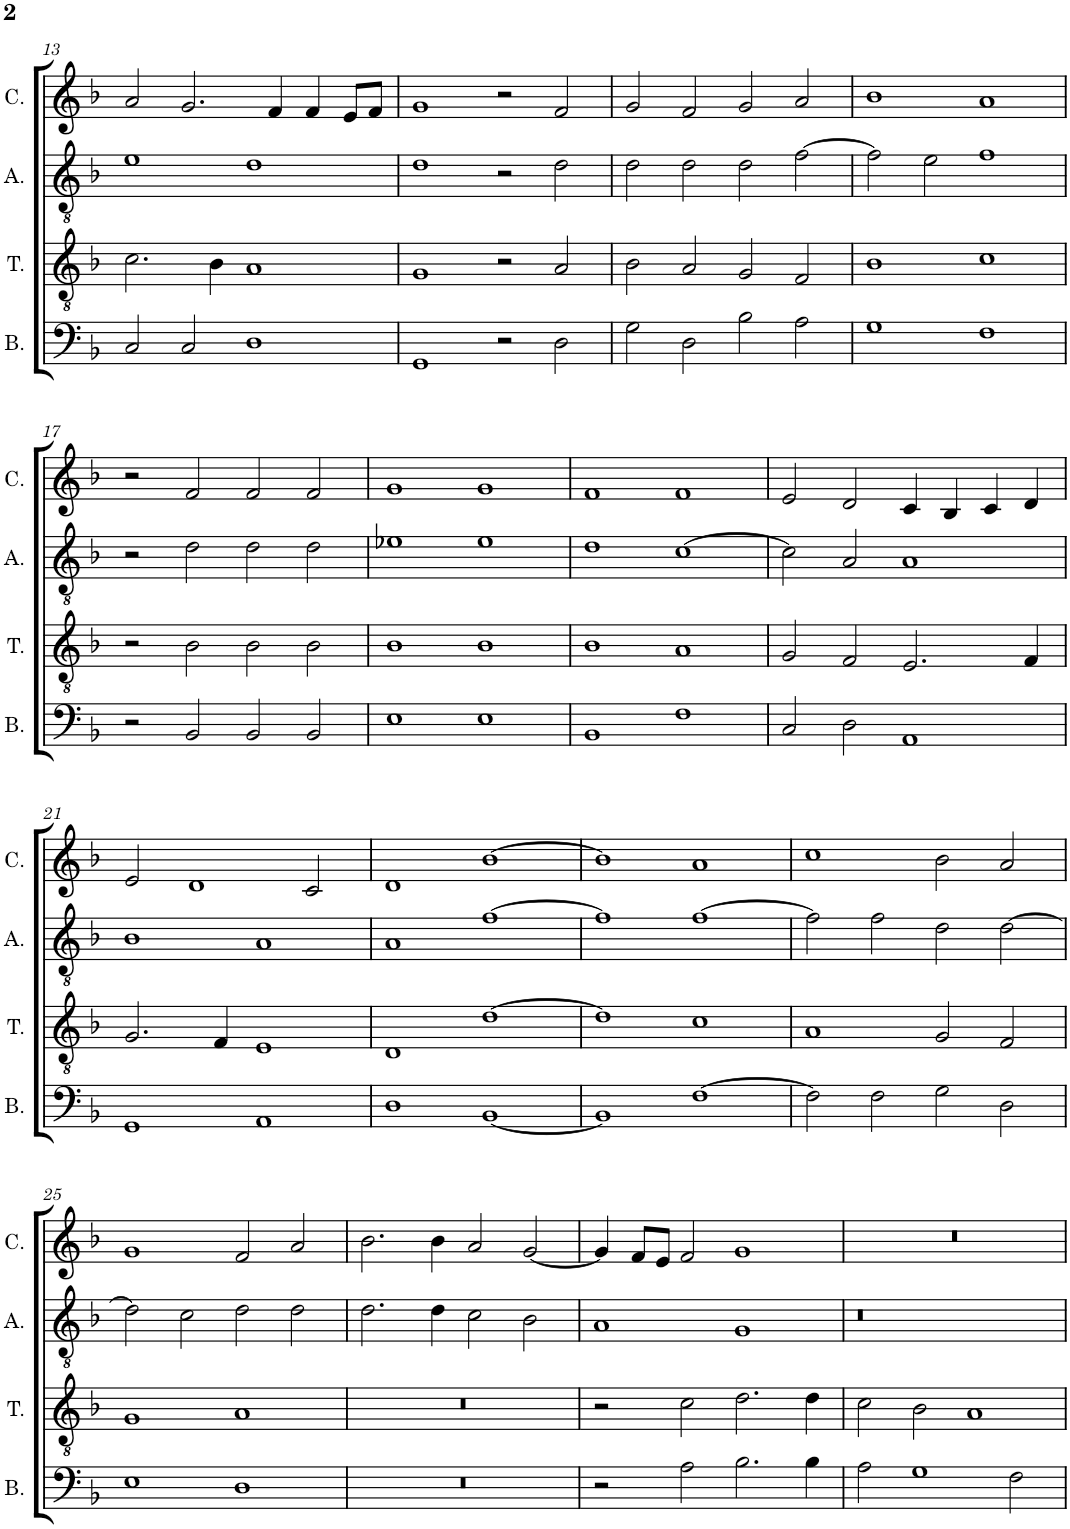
**kern	**kern	**kern	**kern
*part4	*part3	*part2	*part1
*staff4	*staff3	*staff2	*staff1
*I"Bassus	*I"Tenor	*I"Altus	*I"Cantus
*I'B.	*I'T.	*I'A.	*I'C.
!!LO:PB:g=z
*clefF4	*clefGv2	*clefGv2	*clefG2
*k[b-]	*k[b-]	*k[b-]	*k[b-]
*M2/1	*M2/1	*M2/1	*M2/1
=13	=13	=13	=13
2C/	2.c\	1e	2a/
2C/	.	.	2.g/
.	4B-\	.	.
1D	1A	1d	.
.	.	.	4f/
.	.	.	4f/
.	.	.	8e/L
.	.	.	8f/J
=14	=14	=14	=14
1GG	1G	1d	1g
2r	2r	2r	2r
2D\	2A/	2d\	2f/
=15	=15	=15	=15
2G\	2B-\	2d\	2g/
2D\	2A/	2d\	2f/
2B-\	2G/	2d\	2g/
2A\	2F/	[2f\	2a/
=16	=16	=16	=16
1G	1B-	2f\]	1b-
.	.	2e\	.
1F	1c	1f	1a
!!LO:LB:g=z
=17	=17	=17	=17
2r	2r	2r	2r
2BB-/	2B-\	2d\	2f/
2BB-/	2B-\	2d\	2f/
2BB-/	2B-\	2d\	2f/
=18	=18	=18	=18
1E	1B-	1e-X	1g
1E	1B-	1e-	1g
=19	=19	=19	=19
1BB-	1B-	1d	1f
1F	1A	[1c	1f
=20	=20	=20	=20
2C/	2G/	2c\]	2e/
2D\	2F/	2A/	2d/
1AA	2.E/	1A	4c/
.	.	.	4B-/
.	.	.	4c/
.	4F/	.	4d/
!!LO:LB:g=z
=21	=21	=21	=21
1GG	2.G/	1B-	2e/
.	.	.	1d
.	4F/	.	.
1AA	1E	1A	.
.	.	.	2c/
=22	=22	=22	=22
1D	1D	1A	1d
[1BB-	[1d	[1f	[1b-
=23	=23	=23	=23
1BB-]	1d]	1f]	1b-]
[1F	1c	[1f	1a
=24	=24	=24	=24
2F\]	1A	2f\]	1cc
2F\	.	2f\	.
2G\	2G/	2d\	2b-\
2D\	2F/	[2d\	2a/
!!LO:LB:g=z
=25	=25	=25	=25
1E	1G	2d\]	1g
.	.	2c\	.
1D	1A	2d\	2f/
.	.	2d\	2a/
=26	=26	=26	=26
0r	0r	2.d\	2.b-\
.	.	4d\	4b-\
.	.	2c\	2a/
.	.	2B-\	[2g/
=27	=27	=27	=27
2r	2r	1A	4g/]
.	.	.	8f/L
.	.	.	8e/J
2A\	2c\	.	2f/
2.B-\	2.d\	1G	1g
4B-\	4d\	.	.
=28	=28	=28	=28
2A\	2c\	0r	0r
1G	2B-\	.	.
.	1A	.	.
2F\	.	.	.
=	=	=	=
*-	*-	*-	*-
